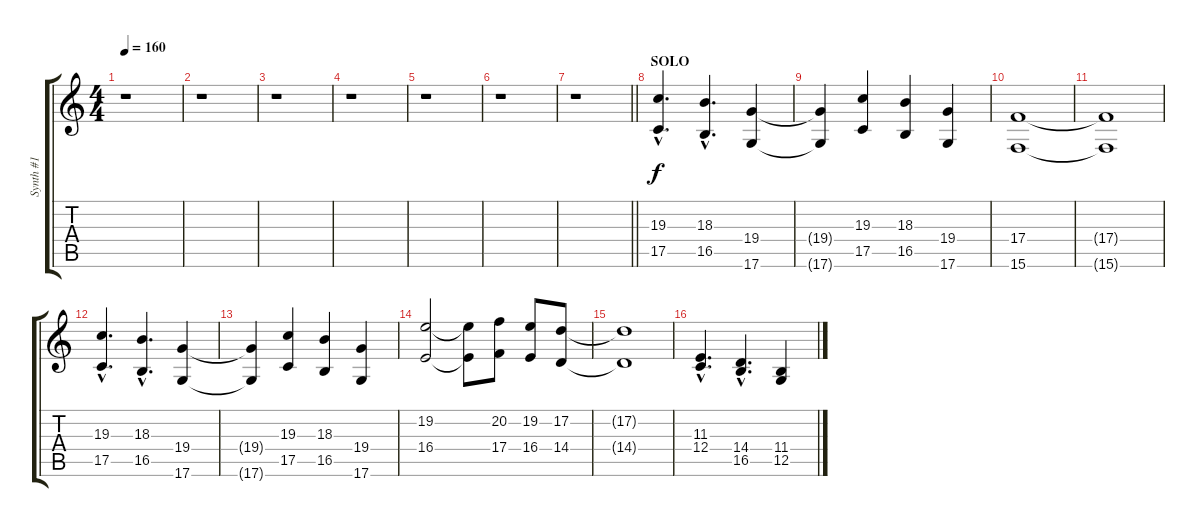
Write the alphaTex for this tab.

\track ("Synth #1" "Synth #1") {instrument pad2warm}
\staff {score tabs}
\tuning (D4 A3 F3 C3 G2 D2) {hide}
\ts (4 4)
\tempo 160
\clef g2
\ks aminor
r.1{dy f} |
r.1 |
r.1 |
r.1 |
r.1 |
r.1 |
\barLineRight lightlight
r.1 |
\section ("" "SOLO")
(19.3{hac} 17.5{hac}).4{d instrument lead8bassandlead} (18.3{hac} 16.5{hac}).4{d} (19.4 17.6).4 |
(19.4{t} 17.6{t}).4 (19.3 17.5).4 (18.3 16.5).4 (19.4 17.6).4 |
(17.4 15.6).1 |
(17.4{t} 15.6{t}).1 |
(19.3{hac} 17.5{hac}).4{d} (18.3{hac} 16.5{hac}).4{d} (19.4 17.6).4 |
(19.4{t} 17.6{t}).4 (19.3 17.5).4 (18.3 16.5).4 (19.4 17.6).4 |
(19.2 16.4).2 (19.2{t} 16.4{t}).8 (20.2 17.4).8 (19.2 16.4).8 (17.2 14.4).8 |
(17.2{t} 14.4{t}).1 |
(11.3{hac} 12.4{hac}).4{d} (14.4{hac} 16.5{hac}).4{d} (11.4 12.5).4
